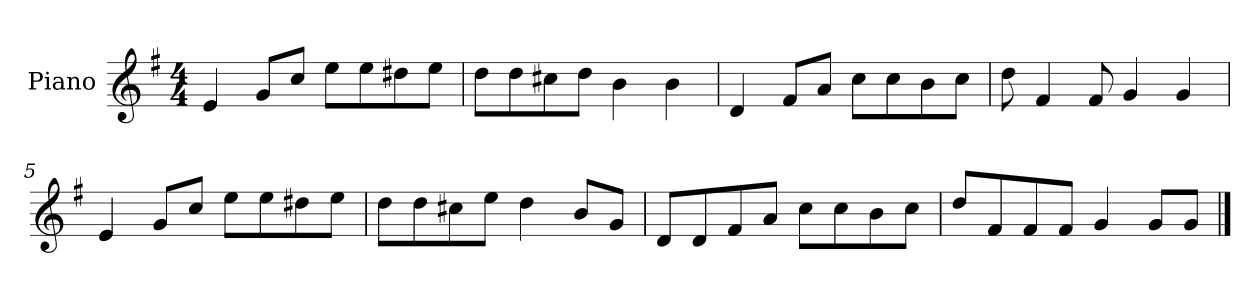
**kern
*part1
*staff1
*I"Piano
*I'P-no
*clefG2
*k[f#]
*M4/4
*MM90
=1
4e/
8g/L
8cc/J
8ee\L
8ee\
8dd#X\
8ee\J
=2
8dd\L
8dd\
8cc#X\
8dd\J
4b\
4b\
=3
4d/
8f#/L
8a/J
8cc\L
8cc\
8b\
8cc\J
=4
8dd\
4f#/
8f#/
4g/
4g/
=5
4e/
8g/L
8cc/J
8ee\L
8ee\
8dd#X\
8ee\J
!!LO:LB:g=z
=6
8dd\L
8dd\
8cc#X\
8ee\J
4dd\
8b/L
8g/J
=7
8d/L
8d/
8f#/
8a/J
8cc\L
8cc\
8b\
8cc\J
=8
8dd/L
8f#/
8f#/
8f#/J
4g/
8g/L
8g/J
==
*-
